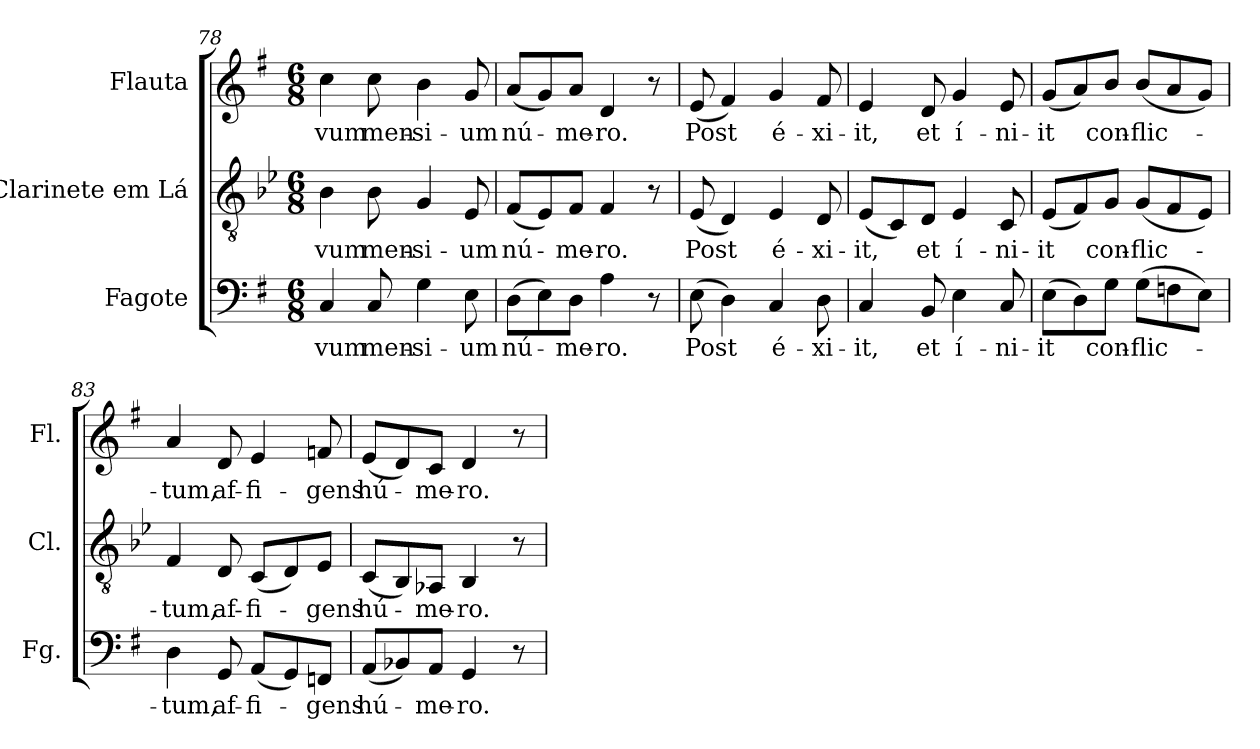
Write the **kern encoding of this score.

**kern	**text	**kern	**text	**kern	**text
*part3	*part3	*part2	*part2	*part1	*part1
*staff3	*staff3	*staff2	*staff2	*staff1	*staff1
*I"Fagote	*	*I"Clarinete em Lá	*	*I"Flauta	*
*I'Fg.	*	*I'Cl.	*	*I'Fl.	*
*clefF4	*	*clefGv2	*	*clefG2	*
*	*	*ITrd2c3	*	*	*
*k[f#]	*	*k[f#]	*	*k[f#]	*
*G:	*	*G:	*	*G:	*
*M6/8	*	*M6/8	*	*M6/8	*
=78	=78	=78	=78	=78	=78
!	!LO:LY:b:color=#000000	!	!	!	!
!	!	!	!LO:LY:b:color=#000000	!	!
!	!	!	!	!	!LO:LY:b:color=#000000
4Ci/	-vum	4Gi\	-vum	4cci\	-vum
!	!LO:LY:b:color=#000000	!	!	!	!
!	!	!	!LO:LY:b:color=#000000	!	!
!	!	!	!	!	!LO:LY:b:color=#000000
8Ci/	men-	8Gi\	men-	8cci\	men-
!	!LO:LY:b:color=#000000	!	!	!	!
!	!	!	!LO:LY:b:color=#000000	!	!
!	!	!	!	!	!LO:LY:b:color=#000000
4Gi\	-si-	4Ei/	-si-	4bi\	-si-
!	!LO:LY:b:color=#000000	!	!	!	!
!	!	!	!LO:LY:b:color=#000000	!	!
!	!	!	!	!	!LO:LY:b:color=#000000
8Ei\	-um	8Ci/	-um	8gi/	-um
=79	=79	=79	=79	=79	=79
!	!LO:LY:b:color=#000000	!	!	!	!
!	!	!	!LO:LY:b:color=#000000	!	!
!	!	!	!	!	!LO:LY:b:color=#000000
(8Di\L	nú-	(8Di/L	nú-	(8ai/L	nú-
8Ei\)	.	8Ci/)	.	8gi/)	.
!	!LO:LY:b:color=#000000	!	!	!	!
!	!	!	!LO:LY:b:color=#000000	!	!
!	!	!	!	!	!LO:LY:b:color=#000000
8Di\J	-me-	8Di/J	-me-	8ai/J	-me-
!	!LO:LY:b:color=#000000	!	!	!	!
!	!	!	!LO:LY:b:color=#000000	!	!
!	!	!	!	!	!LO:LY:b:color=#000000
4Ai\	-ro.	4Di/	-ro.	4di/	-ro.
8r	.	8r	.	8r	.
!!LO:LB:g=z
=80	=80	=80	=80	=80	=80
!	!LO:LY:b:color=#000000	!	!	!	!
!	!	!	!LO:LY:b:color=#000000	!	!
!	!	!	!	!	!LO:LY:b:color=#000000
(8Ei\	Post	(8Ci/	Post	(8ei/	Post
4Di\)	.	4BBi/)	.	4f#i/)	.
!	!LO:LY:b:color=#000000	!	!	!	!
!	!	!	!LO:LY:b:color=#000000	!	!
!	!	!	!	!	!LO:LY:b:color=#000000
4Ci/	é-	4Ci/	é-	4gi/	é-
!	!LO:LY:b:color=#000000	!	!	!	!
!	!	!	!LO:LY:b:color=#000000	!	!
!	!	!	!	!	!LO:LY:b:color=#000000
8Di\	-xi-	8BBi/	-xi-	8f#i/	-xi-
=81	=81	=81	=81	=81	=81
!	!LO:LY:b:color=#000000	!	!	!	!
!	!	!	!LO:LY:b:color=#000000	!	!
!	!	!	!	!	!LO:LY:b:color=#000000
4Ci/	-it,	(8Ci/L	-it,	4ei/	-it,
.	.	8AAi/)	.	.	.
!	!LO:LY:b:color=#000000	!	!	!	!
!	!	!	!LO:LY:b:color=#000000	!	!
!	!	!	!	!	!LO:LY:b:color=#000000
8BBi/	et	8BBi/J	et	8di/	et
!	!LO:LY:b:color=#000000	!	!	!	!
!	!	!	!LO:LY:b:color=#000000	!	!
!	!	!	!	!	!LO:LY:b:color=#000000
4Ei\	í-	4Ci/	í-	4gi/	í-
!	!LO:LY:b:color=#000000	!	!	!	!
!	!	!	!LO:LY:b:color=#000000	!	!
!	!	!	!	!	!LO:LY:b:color=#000000
8Ci/	-ni-	8AAi/	-ni-	8ei/	-ni-
=82	=82	=82	=82	=82	=82
!	!LO:LY:b:color=#000000	!	!	!	!
!	!	!	!LO:LY:b:color=#000000	!	!
!	!	!	!	!	!LO:LY:b:color=#000000
(8Ei\L	-it	(8Ci/L	-it	(8gi/L	-it
8Di\)	.	8Di/)	.	8ai/)	.
!	!LO:LY:b:color=#000000	!	!	!	!
!	!	!	!LO:LY:b:color=#000000	!	!
!	!	!	!	!	!LO:LY:b:color=#000000
8Gi\J	con-	8Ei/J	con-	8bi/J	con-
!	!LO:LY:b:color=#000000	!	!	!	!
!	!	!	!LO:LY:b:color=#000000	!	!
!	!	!	!	!	!LO:LY:b:color=#000000
(8Gi\L	-flic-	(8Ei/L	-flic-	(8bi/L	-flic-
8Fni\	.	8Di/	.	8ai/	.
8Ei\J)	.	8Ci/J)	.	8gi/J)	.
=83	=83	=83	=83	=83	=83
!	!LO:LY:b:color=#000000	!	!	!	!
!	!	!	!LO:LY:b:color=#000000	!	!
!	!	!	!	!	!LO:LY:b:color=#000000
4Di\	-tum,	4Di/	-tum,	4ai/	-tum,
!	!LO:LY:b:color=#000000	!	!	!	!
!	!	!	!LO:LY:b:color=#000000	!	!
!	!	!	!	!	!LO:LY:b:color=#000000
8GGi/	af-	8BBi/	af-	8di/	af-
!	!LO:LY:b:color=#000000	!	!	!	!
!	!	!	!LO:LY:b:color=#000000	!	!
!	!	!	!	!	!LO:LY:b:color=#000000
(8AAi/L	-fi-	(8AAi/L	-fi-	4ei/	-fi-
8GGi/)	.	8BBi/)	.	.	.
!	!LO:LY:b:color=#000000	!	!	!	!
!	!	!	!LO:LY:b:color=#000000	!	!
!	!	!	!	!	!LO:LY:b:color=#000000
8FFni/J	-gens	8Ci/J	-gens	8fni/	-gens
!!LO:LB:g=z
=84	=84	=84	=84	=84	=84
!	!LO:LY:b:color=#000000	!	!	!	!
!	!	!	!LO:LY:b:color=#000000	!	!
!	!	!	!	!	!LO:LY:b:color=#000000
(8AAi/L	hú-	(8AAi/L	hú-	(8ei/L	hú-
8BB-Xi/)	.	8GGi/)	.	8di/)	.
!	!LO:LY:b:color=#000000	!	!	!	!
!	!	!	!LO:LY:b:color=#000000	!	!
!	!	!	!	!	!LO:LY:b:color=#000000
8AAi/J	-me-	8FFni/J	-me-	8ci/J	-me-
!	!LO:LY:b:color=#000000	!	!	!	!
!	!	!	!LO:LY:b:color=#000000	!	!
!	!	!	!	!	!LO:LY:b:color=#000000
4GGi/	-ro.	4GGi/	-ro.	4di/	-ro.
8r	.	8r	.	8r	.
=	=	=	=	=	=
*-	*-	*-	*-	*-	*-
